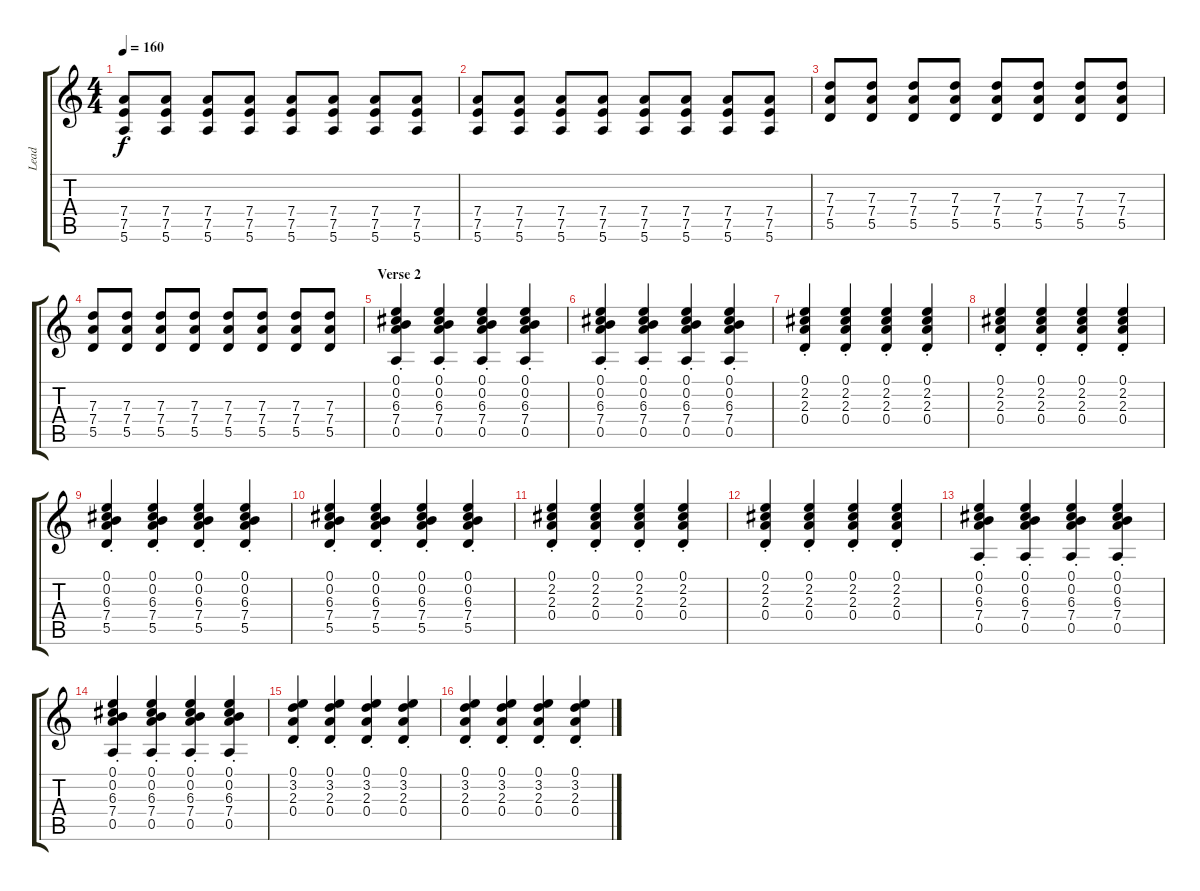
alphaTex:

\track ("Lead" "Lead") {instrument distortionguitar}
\staff {score tabs}
\tuning (E4 B3 G3 D3 A2 E2) {hide}
\ts (4 4)
\tempo 160
\clef g2
\ks c
(7.4 7.5 5.6).8{dy f} (7.4 7.5 5.6).8 (7.4 7.5 5.6).8 (7.4 7.5 5.6).8 (7.4 7.5 5.6).8 (7.4 7.5 5.6).8 (7.4 7.5 5.6).8 (7.4 7.5 5.6).8 |
(7.4 7.5 5.6).8 (7.4 7.5 5.6).8 (7.4 7.5 5.6).8 (7.4 7.5 5.6).8 (7.4 7.5 5.6).8 (7.4 7.5 5.6).8 (7.4 7.5 5.6).8 (7.4 7.5 5.6).8 |
(7.3 7.4 5.5).8 (7.3 7.4 5.5).8 (7.3 7.4 5.5).8 (7.3 7.4 5.5).8 (7.3 7.4 5.5).8 (7.3 7.4 5.5).8 (7.3 7.4 5.5).8 (7.3 7.4 5.5).8 |
(7.3 7.4 5.5).8 (7.3 7.4 5.5).8 (7.3 7.4 5.5).8 (7.3 7.4 5.5).8 (7.3 7.4 5.5).8 (7.3 7.4 5.5).8 (7.3 7.4 5.5).8 (7.3 7.4 5.5).8 |
\section ("" "Verse 2")
(0.1{st} 0.2{st} 6.3{st} 7.4{st} 0.5{st}).4 (0.1{st} 0.2{st} 6.3{st} 7.4{st} 0.5{st}).4 (0.1{st} 0.2{st} 6.3{st} 7.4{st} 0.5{st}).4 (0.1{st} 0.2{st} 6.3{st} 7.4{st} 0.5{st}).4 |
(0.1{st} 0.2{st} 6.3{st} 7.4{st} 0.5{st}).4 (0.1{st} 0.2{st} 6.3{st} 7.4{st} 0.5{st}).4 (0.1{st} 0.2{st} 6.3{st} 7.4{st} 0.5{st}).4 (0.1{st} 0.2{st} 6.3{st} 7.4{st} 0.5{st}).4 |
(0.1{st} 2.2{st} 2.3{st} 0.4{st}).4 (0.1{st} 2.2{st} 2.3{st} 0.4{st}).4 (0.1{st} 2.2{st} 2.3{st} 0.4{st}).4 (0.1{st} 2.2{st} 2.3{st} 0.4{st}).4 |
(0.1{st} 2.2{st} 2.3{st} 0.4{st}).4 (0.1{st} 2.2{st} 2.3{st} 0.4{st}).4 (0.1{st} 2.2{st} 2.3{st} 0.4{st}).4 (0.1{st} 2.2{st} 2.3{st} 0.4{st}).4 |
(0.1{st} 0.2{st} 6.3{st} 7.4{st} 5.5{st}).4 (0.1{st} 0.2{st} 6.3{st} 7.4{st} 5.5{st}).4 (0.1{st} 0.2{st} 6.3{st} 7.4{st} 5.5{st}).4 (0.1{st} 0.2{st} 6.3{st} 7.4{st} 5.5{st}).4 |
(0.1{st} 0.2{st} 6.3{st} 7.4{st} 5.5{st}).4 (0.1{st} 0.2{st} 6.3{st} 7.4{st} 5.5{st}).4 (0.1{st} 0.2{st} 6.3{st} 7.4{st} 5.5{st}).4 (0.1{st} 0.2{st} 6.3{st} 7.4{st} 5.5{st}).4 |
(0.1{st} 2.2{st} 2.3{st} 0.4{st}).4 (0.1{st} 2.2{st} 2.3{st} 0.4{st}).4 (0.1{st} 2.2{st} 2.3{st} 0.4{st}).4 (0.1{st} 2.2{st} 2.3{st} 0.4{st}).4 |
(0.1{st} 2.2{st} 2.3{st} 0.4{st}).4 (0.1{st} 2.2{st} 2.3{st} 0.4{st}).4 (0.1{st} 2.2{st} 2.3{st} 0.4{st}).4 (0.1{st} 2.2{st} 2.3{st} 0.4{st}).4 |
(0.1{st} 0.2{st} 6.3{st} 7.4{st} 0.5{st}).4 (0.1{st} 0.2{st} 6.3{st} 7.4{st} 0.5{st}).4 (0.1{st} 0.2{st} 6.3{st} 7.4{st} 0.5{st}).4 (0.1{st} 0.2{st} 6.3{st} 7.4{st} 0.5{st}).4 |
(0.1{st} 0.2{st} 6.3{st} 7.4{st} 0.5{st}).4 (0.1{st} 0.2{st} 6.3{st} 7.4{st} 0.5{st}).4 (0.1{st} 0.2{st} 6.3{st} 7.4{st} 0.5{st}).4 (0.1{st} 0.2{st} 6.3{st} 7.4{st} 0.5{st}).4 |
(0.1{st} 3.2{st} 2.3{st} 0.4{st}).4 (0.1{st} 3.2{st} 2.3{st} 0.4{st}).4 (0.1{st} 3.2{st} 2.3{st} 0.4{st}).4 (0.1{st} 3.2{st} 2.3{st} 0.4{st}).4 |
(0.1{st} 3.2{st} 2.3{st} 0.4{st}).4 (0.1{st} 3.2{st} 2.3{st} 0.4{st}).4 (0.1{st} 3.2{st} 2.3{st} 0.4{st}).4 (0.1{st} 3.2{st} 2.3{st} 0.4{st}).4
